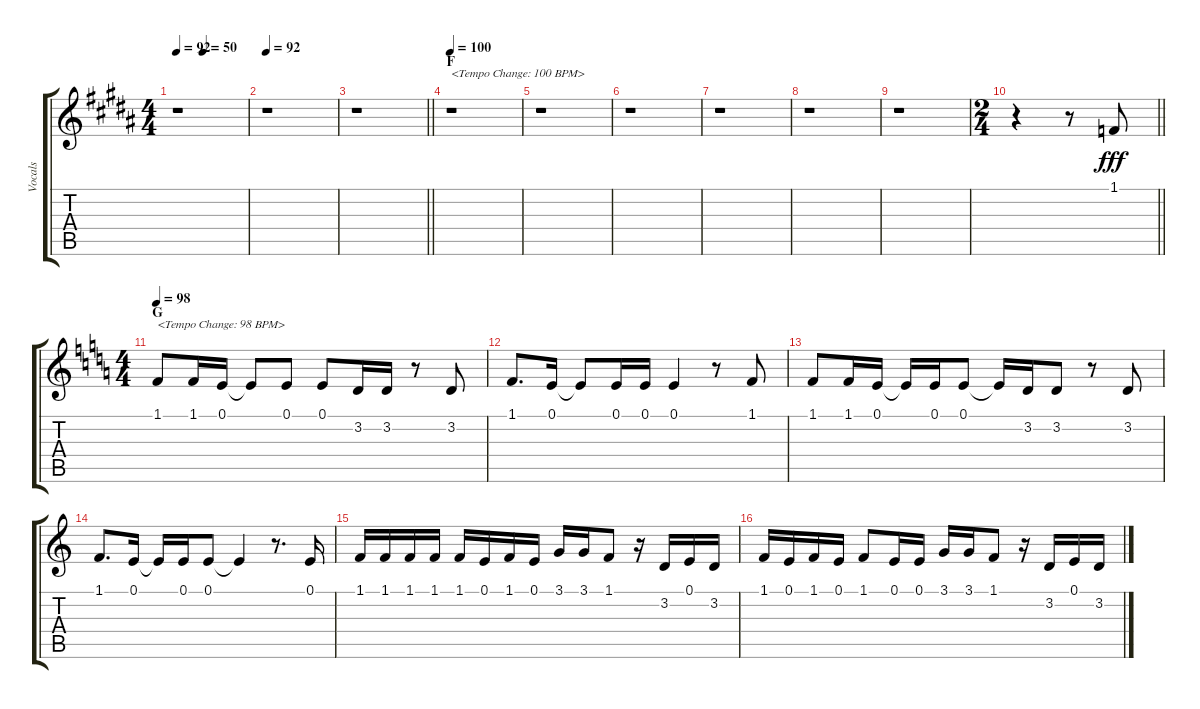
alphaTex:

\track ("Vocals" "Vocals") {instrument voiceoohs}
\staff {score tabs}
\tuning (E4 B3 G3 D3 A2 E2) {hide}
\ts (4 4)
\tempo 92
\tempo (50 0.375)
\clef g2
\ks b
r.1{dy fff} |
\tempo 92
r.1 |
\barLineRight lightlight
r.1 |
\section ("" "F")
\tempo 100
r.1{txt "<Tempo Change: 100 BPM>"} |
r.1 |
r.1 |
r.1 |
r.1 |
r.1 |
\ts (2 4)
\barLineRight lightlight
r.4 r.8 1.1.8 |
\ts (4 4)
\section ("" "G")
\tempo 98
\ks c
1.1.8{txt "<Tempo Change: 98 BPM>"} 1.1.16 0.1.16 0.1{t}.8 0.1.8 0.1.8 3.2.16 3.2.16 r.8 3.2.8 |
1.1.8{d} 0.1.16 0.1{t}.8 0.1.16 0.1.16 0.1.4 r.8 1.1.8 |
1.1.8 1.1.16 0.1.16 0.1{t}.16 0.1.16 0.1.8 0.1{t}.16 3.2.16 3.2.8 r.8 3.2.8 |
1.1.8{d} 0.1.16 0.1{t}.16 0.1.16 0.1.8 0.1{t}.4 r.8{d} 0.1.16 |
1.1.16 1.1.16 1.1.16 1.1.16 1.1.16 0.1.16 1.1.16 0.1.16 3.1.16 3.1.16 1.1.8 r.16 3.2.16 0.1.16 3.2.16 |
1.1.16 0.1.16 1.1.16 0.1.16 1.1.8 0.1.16 0.1.16 3.1.16 3.1.16 1.1.8 r.16 3.2.16 0.1.16 3.2.16
